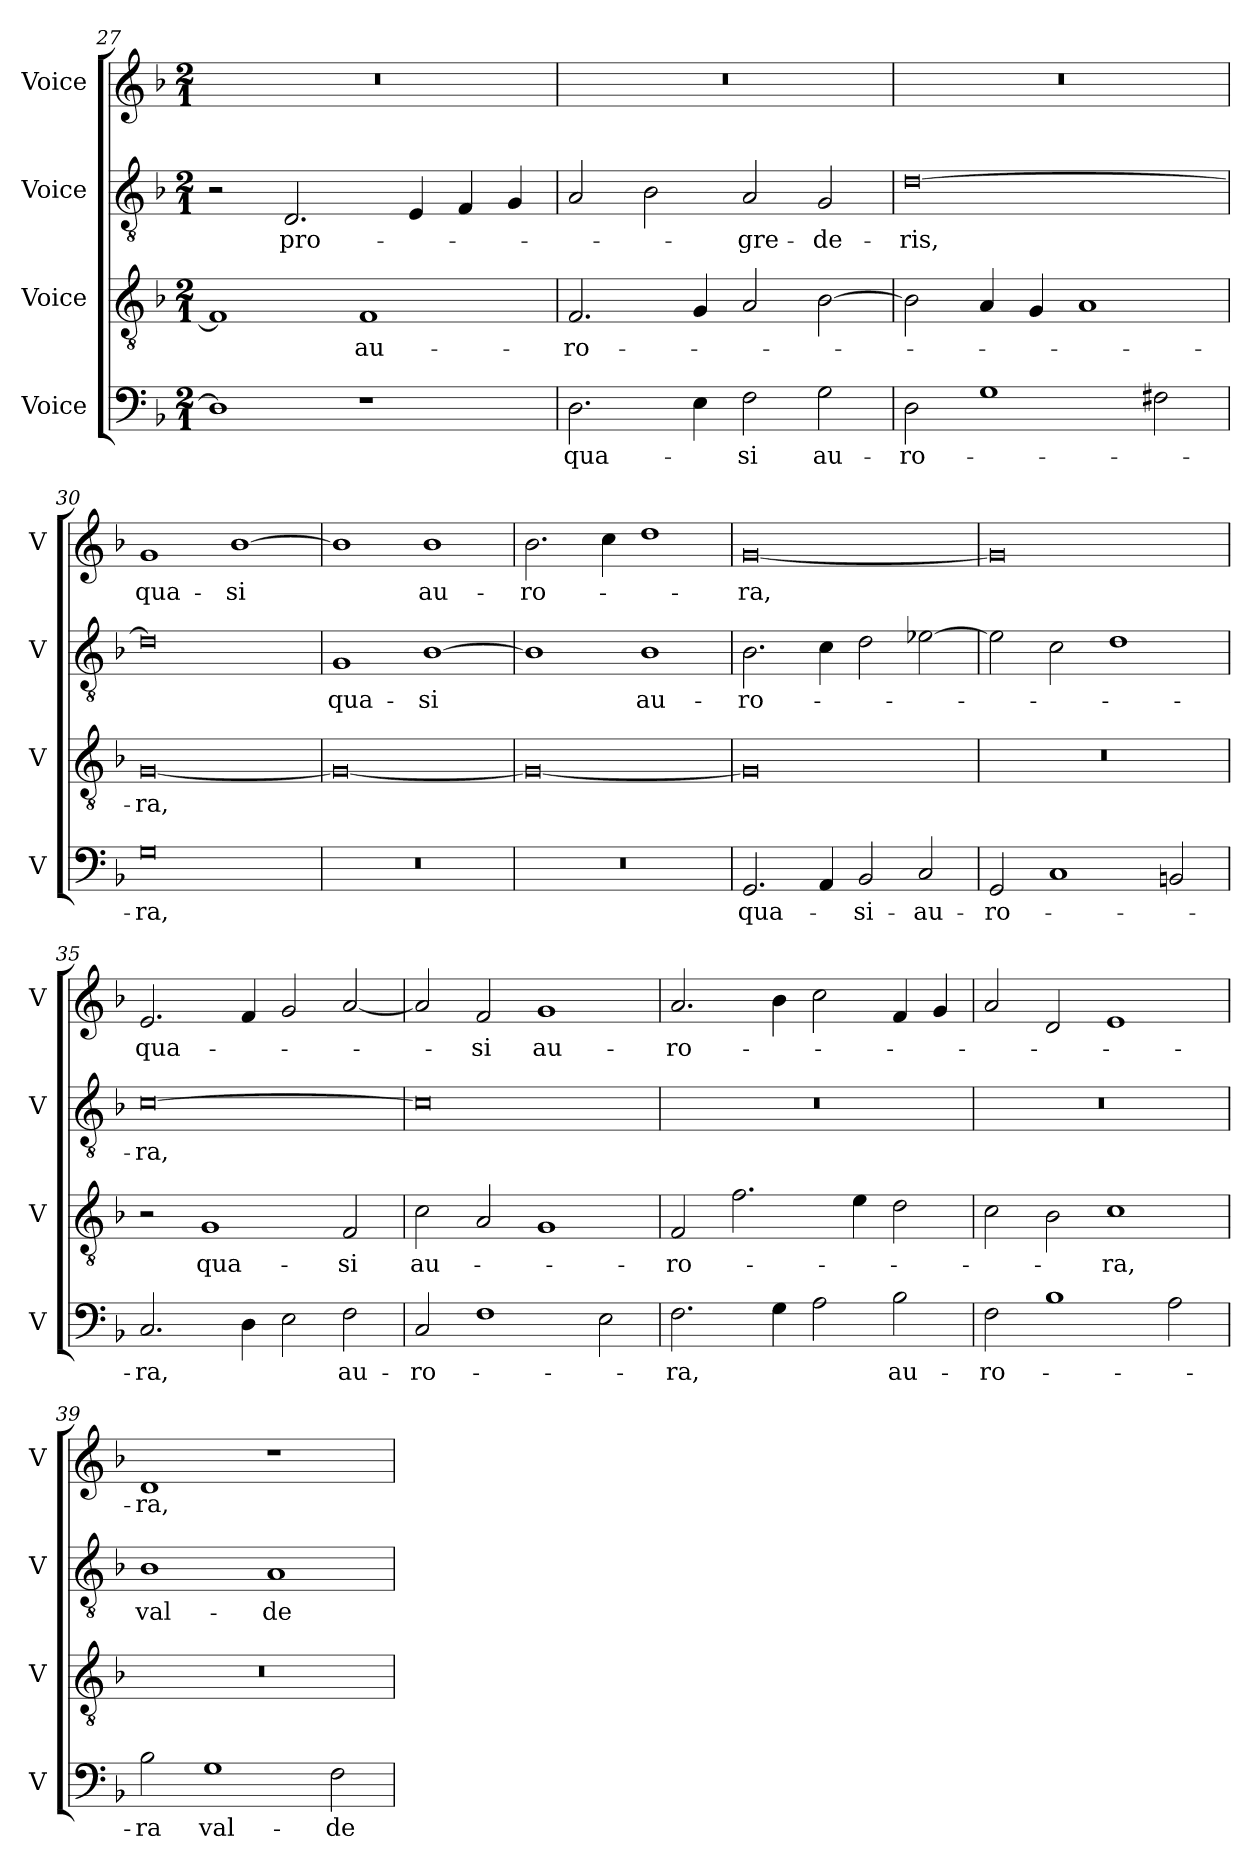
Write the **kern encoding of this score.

**kern	**text	**kern	**text	**kern	**text	**kern	**text
*part4	*part4	*part3	*part3	*part2	*part2	*part1	*part1
*staff4	*staff4	*staff3	*staff3	*staff2	*staff2	*staff1	*staff1
*I"Voice	*	*I"Voice	*	*I"Voice	*	*I"Voice	*
*I'V	*	*I'V	*	*I'V	*	*I'V	*
!!LO:PB:g=z
*clefF4	*	*clefGv2	*	*clefGv2	*	*clefG2	*
*k[b-]	*	*k[b-]	*	*k[b-]	*	*k[b-]	*
*M2/1	*	*M2/1	*	*M2/1	*	*M2/1	*
=27	=27	=27	=27	=27	=27	=27	=27
1D]	.	1F]	.	2r	.	0r	.
!	!	!	!	!	!LO:LY:b	!	!
.	.	.	.	2.D/	pro-	.	.
!	!	!	!LO:LY:b	!	!	!	!
1r	.	1F	au-	.	.	.	.
.	.	.	.	4E/	.	.	.
.	.	.	.	4F/	.	.	.
.	.	.	.	4G/	.	.	.
=28	=28	=28	=28	=28	=28	=28	=28
!	!LO:LY:b	!	!LO:LY:b	!	!	!	!
2.D\	qua-	2.F/	-ro-	2A/	.	0r	.
.	.	.	.	2B-\	.	.	.
4E\	.	4G/	.	.	.	.	.
!	!LO:LY:b	!	!	!	!LO:LY:b	!	!
2F\	-si	2A/	.	2A/	-gre-	.	.
!	!LO:LY:b	!	!	!	!LO:LY:b	!	!
2G\	au-	[2B-\	.	2G/	-de-	.	.
=29	=29	=29	=29	=29	=29	=29	=29
!	!LO:LY:b	!	!	!	!LO:LY:b	!	!
2D\	-ro-	2B-\]	.	[0d	-ris,	0r	.
1G	.	4A/	.	.	.	.	.
.	.	4G/	.	.	.	.	.
.	.	1A	.	.	.	.	.
2F#X\	.	.	.	.	.	.	.
=30	=30	=30	=30	=30	=30	=30	=30
!	!LO:LY:b	!	!LO:LY:b	!	!	!	!LO:LY:b
0G	-ra,	[0G	-ra,	0d]	.	1g	qua-
!	!	!	!	!	!	!	!LO:LY:b
.	.	.	.	.	.	[1b-	-si
!!LO:LB:g=z
=31	=31	=31	=31	=31	=31	=31	=31
!	!	!	!	!	!LO:LY:b	!	!
0r	.	0G_	.	1G	qua-	1b-]	.
!	!	!	!	!	!LO:LY:b	!	!LO:LY:b
.	.	.	.	[1B-	-si	1b-	au-
=32	=32	=32	=32	=32	=32	=32	=32
!	!	!	!	!	!	!	!LO:LY:b
0r	.	0G_	.	1B-]	.	2.b-\	-ro-
.	.	.	.	.	.	4cc\	.
!	!	!	!	!	!LO:LY:b	!	!
.	.	.	.	1B-	au-	1dd	.
=33	=33	=33	=33	=33	=33	=33	=33
!	!LO:LY:b	!	!	!	!LO:LY:b	!	!LO:LY:b
2.GG/	qua-	0G]	.	2.B-\	-ro-	[0g	-ra,
4AA/	.	.	.	4c\	.	.	.
!	!LO:LY:b	!	!	!	!	!	!
2BB-/	-si-	.	.	2d\	.	.	.
!	!LO:LY:b	!	!	!	!	!	!
2C/	-au-	.	.	[2e-X\	.	.	.
=34	=34	=34	=34	=34	=34	=34	=34
!	!LO:LY:b	!	!	!	!	!	!
2GG/	-ro-	0r	.	2e-\]	.	0g]	.
1C	.	.	.	2c\	.	.	.
.	.	.	.	1d	.	.	.
2BBn/	.	.	.	.	.	.	.
!!LO:LB:g=z
=35	=35	=35	=35	=35	=35	=35	=35
!	!LO:LY:b	!	!	!	!LO:LY:b	!	!LO:LY:b
2.C/	-ra,	2r	.	[0c	-ra,	2.e/	qua-
!	!	!	!LO:LY:b	!	!	!	!
.	.	1G	qua-	.	.	.	.
4D\	.	.	.	.	.	4f/	.
2E\	.	.	.	.	.	2g/	.
!	!LO:LY:b	!	!LO:LY:b	!	!	!	!
2F\	au-	2F/	-si	.	.	[2a/	.
=36	=36	=36	=36	=36	=36	=36	=36
!	!LO:LY:b	!	!LO:LY:b	!	!	!	!
2C/	-ro-	2c\	au-	0c]	.	2a/]	.
!	!	!	!	!	!	!	!LO:LY:b
1F	.	2A/	.	.	.	2f/	-si
!	!	!	!	!	!	!	!LO:LY:b
.	.	1G	.	.	.	1g	au-
2E\	.	.	.	.	.	.	.
=37	=37	=37	=37	=37	=37	=37	=37
!	!LO:LY:b	!	!LO:LY:b	!	!	!	!LO:LY:b
2.F\	-ra,	2F/	-ro-	0r	.	2.a/	-ro-
.	.	2.f\	.	.	.	.	.
4G\	.	.	.	.	.	4b-\	.
2A\	.	.	.	.	.	2cc\	.
.	.	4e\	.	.	.	.	.
!	!LO:LY:b	!	!	!	!	!	!
2B-\	au-	2d\	.	.	.	4f/	.
.	.	.	.	.	.	4g/	.
=38	=38	=38	=38	=38	=38	=38	=38
!	!LO:LY:b	!	!	!	!	!	!
2F\	-ro-	2c\	.	0r	.	2a/	.
1B-	.	2B-\	.	.	.	2d/	.
!	!	!	!LO:LY:b	!	!	!	!
.	.	1c	-ra,	.	.	1e	.
2A\	.	.	.	.	.	.	.
!!LO:PB:g=z
=39	=39	=39	=39	=39	=39	=39	=39
!	!LO:LY:b	!	!	!	!LO:LY:b	!	!LO:LY:b
2B-\	-ra	0r	.	1B-	val-	1d	-ra,
!	!LO:LY:b	!	!	!	!	!	!
1G	val-	.	.	.	.	.	.
!	!	!	!	!	!LO:LY:b	!	!
.	.	.	.	1A	-de	1r	.
!	!LO:LY:b	!	!	!	!	!	!
2F\	-de	.	.	.	.	.	.
=	=	=	=	=	=	=	=
*-	*-	*-	*-	*-	*-	*-	*-
